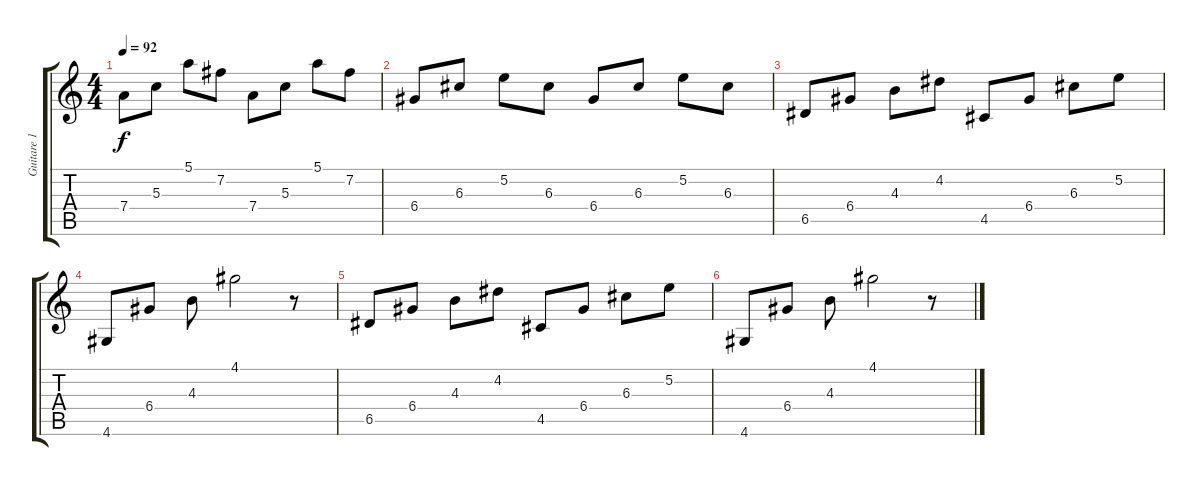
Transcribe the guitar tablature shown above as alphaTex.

\track ("Guitare 1" "Guitare 1") {instrument electricguitarclean}
\staff {score tabs}
\tuning (E4 B3 G3 D3 A2 E2) {hide}
\ts (4 4)
\tempo 92
\clef g2
\ks c
7.4.8{dy f} 5.3.8 5.1.8 7.2.8 7.4.8 5.3.8 5.1.8 7.2.8 |
6.4.8 6.3.8 5.2.8 6.3.8 6.4.8 6.3.8 5.2.8 6.3.8 |
6.5.8 6.4.8 4.3.8 4.2.8 4.5.8 6.4.8 6.3.8 5.2.8 |
4.6.8 6.4.8 4.3.8 4.1.2 r.8 |
6.5.8 6.4.8 4.3.8 4.2.8 4.5.8 6.4.8 6.3.8 5.2.8 |
4.6.8 6.4.8 4.3.8 4.1.2 r.8
